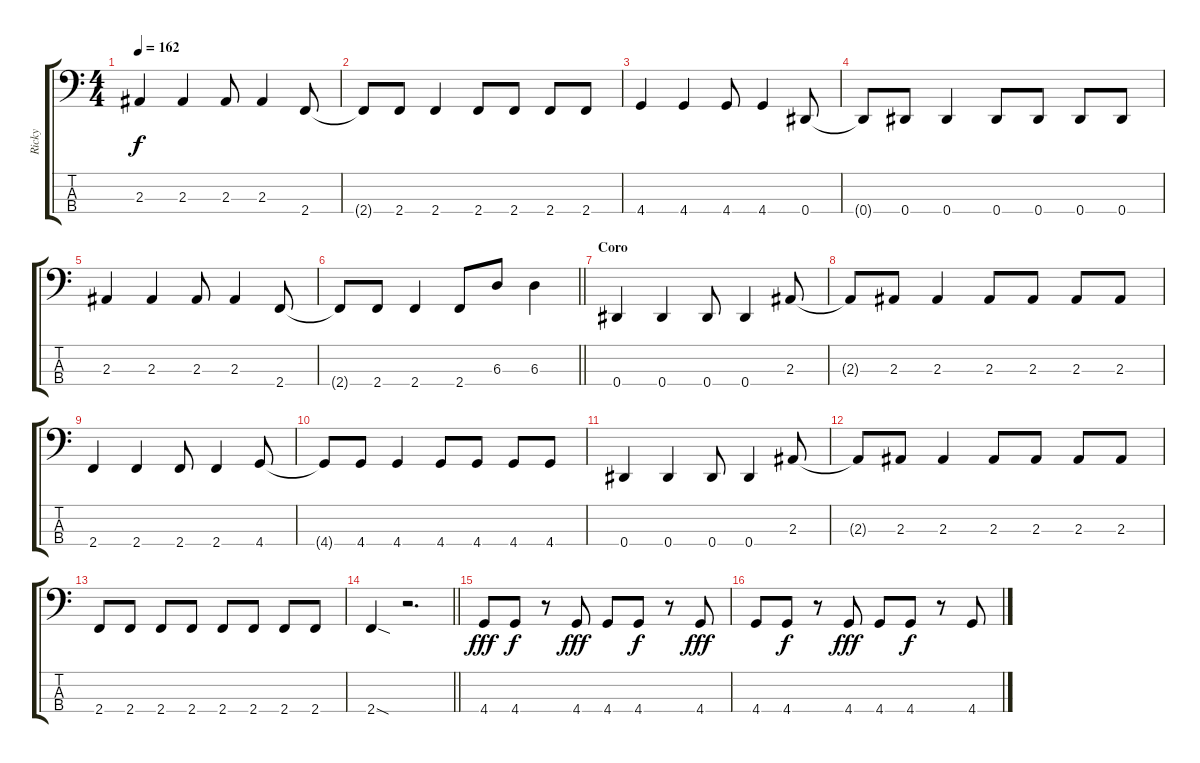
\track ("Ricky" "Ricky") {instrument acousticbass}
\staff {score tabs}
\tuning (Gb2 Db2 Ab1 Eb1) {hide}
\ts (4 4)
\tempo 162
\clef f4
\ks c
2.3.4{dy f} 2.3.4 2.3.8 2.3.4 2.4.8 |
2.4{t}.8 2.4.8 2.4.4 2.4.8 2.4.8 2.4.8 2.4.8 |
4.4.4 4.4.4 4.4.8 4.4.4 0.4.8 |
0.4{t}.8 0.4.8 0.4.4 0.4.8 0.4.8 0.4.8 0.4.8 |
2.3.4 2.3.4 2.3.8 2.3.4 2.4.8 |
\barLineRight lightlight
2.4{t}.8 2.4.8 2.4.4 2.4.8 6.3.8 6.3.4 |
\section ("" "Coro")
0.4.4 0.4.4 0.4.8 0.4.4 2.3.8 |
2.3{t}.8 2.3.8 2.3.4 2.3.8 2.3.8 2.3.8 2.3.8 |
2.4.4 2.4.4 2.4.8 2.4.4 4.4.8 |
4.4{t}.8 4.4.8 4.4.4 4.4.8 4.4.8 4.4.8 4.4.8 |
0.4.4 0.4.4 0.4.8 0.4.4 2.3.8 |
2.3{t}.8 2.3.8 2.3.4 2.3.8 2.3.8 2.3.8 2.3.8 |
2.4.8 2.4.8 2.4.8 2.4.8 2.4.8 2.4.8 2.4.8 2.4.8 |
\barLineRight lightlight
2.4{sod}.4 r.2{d} |
4.4.8{dy fff} 4.4.8{dy f} r.8 4.4.8{dy fff} 4.4.8 4.4.8{dy f} r.8 4.4.8{dy fff} |
4.4.8 4.4.8{dy f} r.8 4.4.8{dy fff} 4.4.8 4.4.8{dy f} r.8 4.4.8
